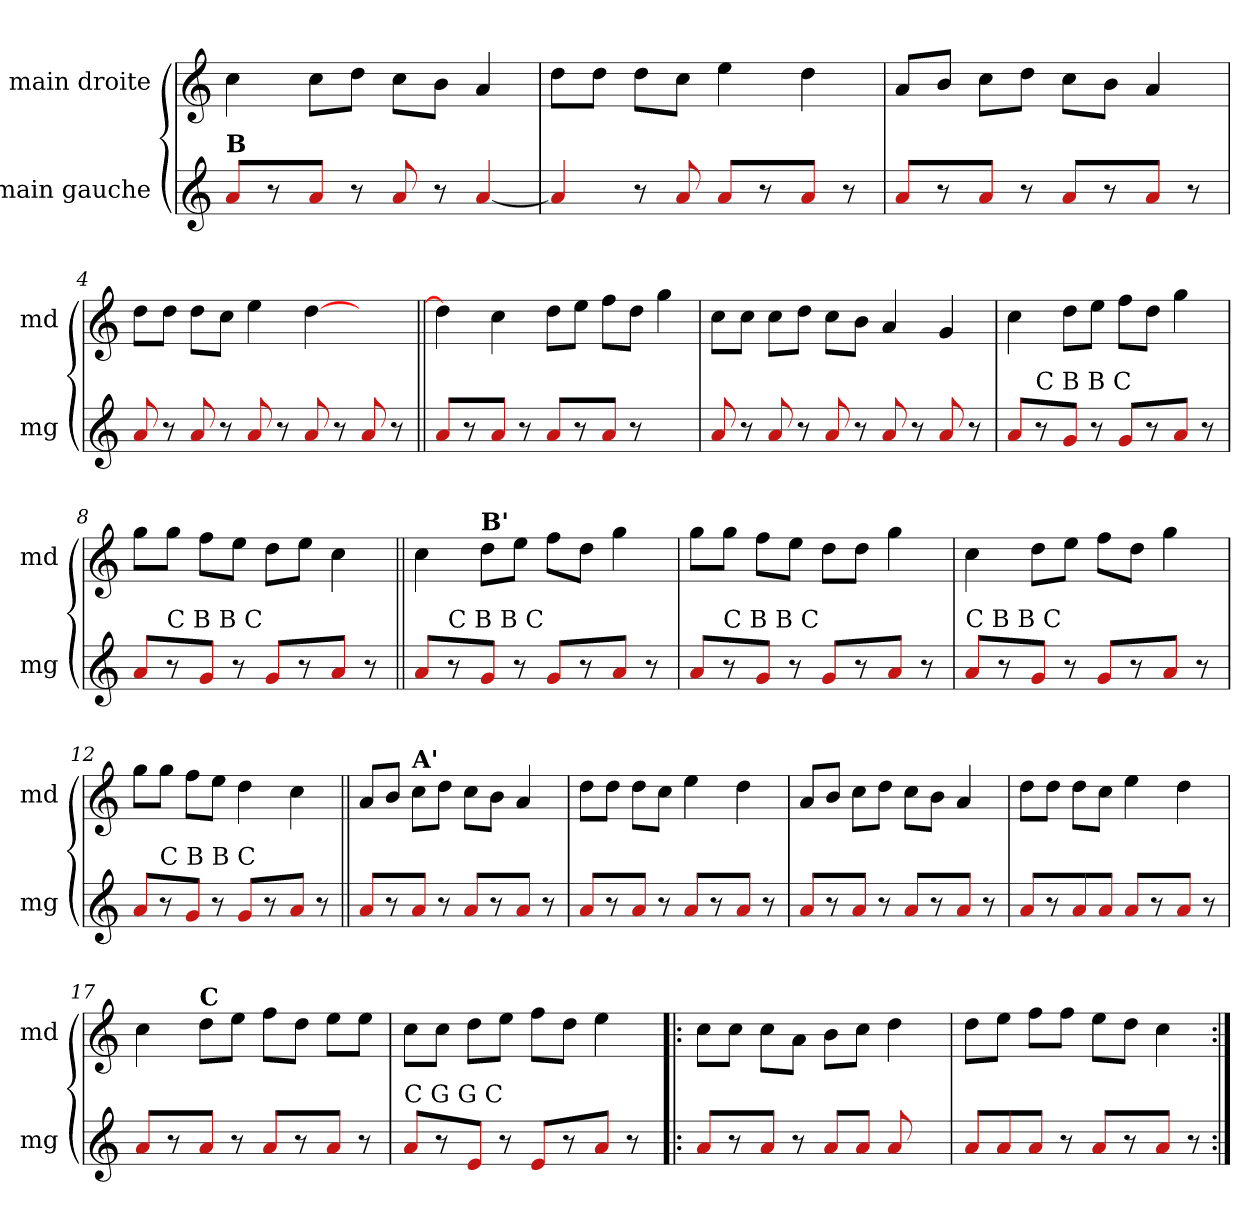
**kern	**kern
*part2	*part1
*staff2	*staff1
*I"main gauche	*I"main droite
*I'mg	*I'md
*	*clefG2
*k[]	*k[]
*C:	*C:
=1	=1
!LO:TX:B:t=B	!
8Ra/L	4cc\
8r	.
8Ra/J	8cc\L
8r	8dd\J
8Ra/	8cc\L
8r	8b\J
[4Ra/	4a/
=2	=2
4Ra/]	8dd\L
.	8dd\J
8r	8dd\L
8Ra/	8cc\J
8Ra/L	4ee\
8r	.
8Ra/J	4dd\
8r	.
=3	=3
8Ra/L	8a/L
8r	8b/J
8Ra/J	8cc\L
8r	8dd\J
8Ra/L	8cc\L
8r	8b\J
8Ra/J	4a/
8r	.
=4	=4
8Ra/	8dd\L
8r	8dd\J
8Ra/	8dd\L
8r	8cc\J
8Ra/	4ee\
8r	.
8Ra/	[4dd\
8r	.
8Ra/	4ryy
8r	.
!!LO:LB:g=z
=5||	=5||
8Ra/L	4dd\]
8r	.
8Ra/J	4cc\
8r	.
8Ra/L	8dd\L
8r	8ee\J
8Ra/J	8ff\L
8r	8dd\J
4ryy	4gg\
=6	=6
8Ra/	8cc\L
8r	8cc\J
8Ra/	8cc\L
8r	8dd\J
8Ra/	8cc\L
8r	8b\J
8Ra/	4a/
8r	.
8Ra/	4g/
8r	.
=7	=7
8Ra/L	4cc\
!LO:TX:t=C     B      B      C	!
8r	.
8Rg/J	8dd\L
8r	8ee\J
8Rg/L	8ff\L
8r	8dd\J
8Ra/J	4gg\
8r	.
=8	=8
8Ra/L	8gg\L
!LO:TX:t=C     B      B      C	!
8r	8gg\J
8Rg/J	8ff\L
8r	8ee\J
8Rg/L	8dd\L
8r	8ee\J
8Ra/J	4cc\
8r	.
!!LO:LB:g=z
=9||	=9||
8Ra/L	4cc\
!LO:TX:t=C     B      B      C	!
8r	.
!	!LO:TX:B:t=B'
8Rg/J	8dd\L
8r	8ee\J
8Rg/L	8ff\L
8r	8dd\J
8Ra/J	4gg\
8r	.
=10	=10
8Ra/L	8gg\L
!LO:TX:t=C     B      B      C	!
8r	8gg\J
8Rg/J	8ff\L
8r	8ee\J
8Rg/L	8dd\L
8r	8dd\J
8Ra/J	4gg\
8r	.
=11	=11
!LO:TX:t=C     B      B      C	!
8Ra/L	4cc\
8r	.
8Rg/J	8dd\L
8r	8ee\J
8Rg/L	8ff\L
8r	8dd\J
8Ra/J	4gg\
8r	.
=12	=12
8Ra/L	8gg\L
!LO:TX:t=C     B      B      C	!
8r	8gg\J
8Rg/J	8ff\L
8r	8ee\J
8Rg/L	4dd\
8r	.
8Ra/J	4cc\
8r	.
!!LO:LB:g=z
=13||	=13||
8Ra/L	8a/L
8r	8b/J
!	!LO:TX:B:t=A'
8Ra/J	8cc\L
8r	8dd\J
8Ra/L	8cc\L
8r	8b\J
8Ra/J	4a/
8r	.
=14	=14
8Ra/L	8dd\L
8r	8dd\J
8Ra/J	8dd\L
8r	8cc\J
8Ra/L	4ee\
8r	.
8Ra/J	4dd\
8r	.
=15	=15
8Ra/L	8a/L
8r	8b/J
8Ra/J	8cc\L
8r	8dd\J
8Ra/L	8cc\L
8r	8b\J
8Ra/J	4a/
8r	.
=16	=16
8Ra/L	8dd\L
8r	8dd\J
8Ra/	8dd\L
8Ra/J	8cc\J
8Ra/L	4ee\
8r	.
8Ra/J	4dd\
8r	.
!!LO:LB:g=z
=17	=17
8Ra/L	4cc\
8r	.
!	!LO:TX:B:t=C
8Ra/J	8dd\L
8r	8ee\J
8Ra/L	8ff\L
8r	8dd\J
8Ra/J	8ee\L
8r	8ee\J
=18	=18
!LO:TX:t=C      G      G      C	!
8Ra/L	8cc\L
8r	8cc\J
8Re/J	8dd\L
8r	8ee\J
8Re/L	8ff\L
8r	8dd\J
8Ra/J	4ee\
8r	.
=19!|:	=19!|:
8Ra/L	8cc\L
8r	8cc\J
8Ra/J	8cc\L
8r	8a\J
8Ra/L	8b\L
8Ra/J	8cc\J
8Ra/	4dd\
8ryy	.
=20	=20
8Ra/L	8dd\L
8Ra/	8ee\J
8Ra/J	8ff\L
8r	8ff\J
8Ra/L	8ee\L
8r	8dd\J
8Ra/J	4cc\
8r	.
=:|!	=:|!
*-	*-
